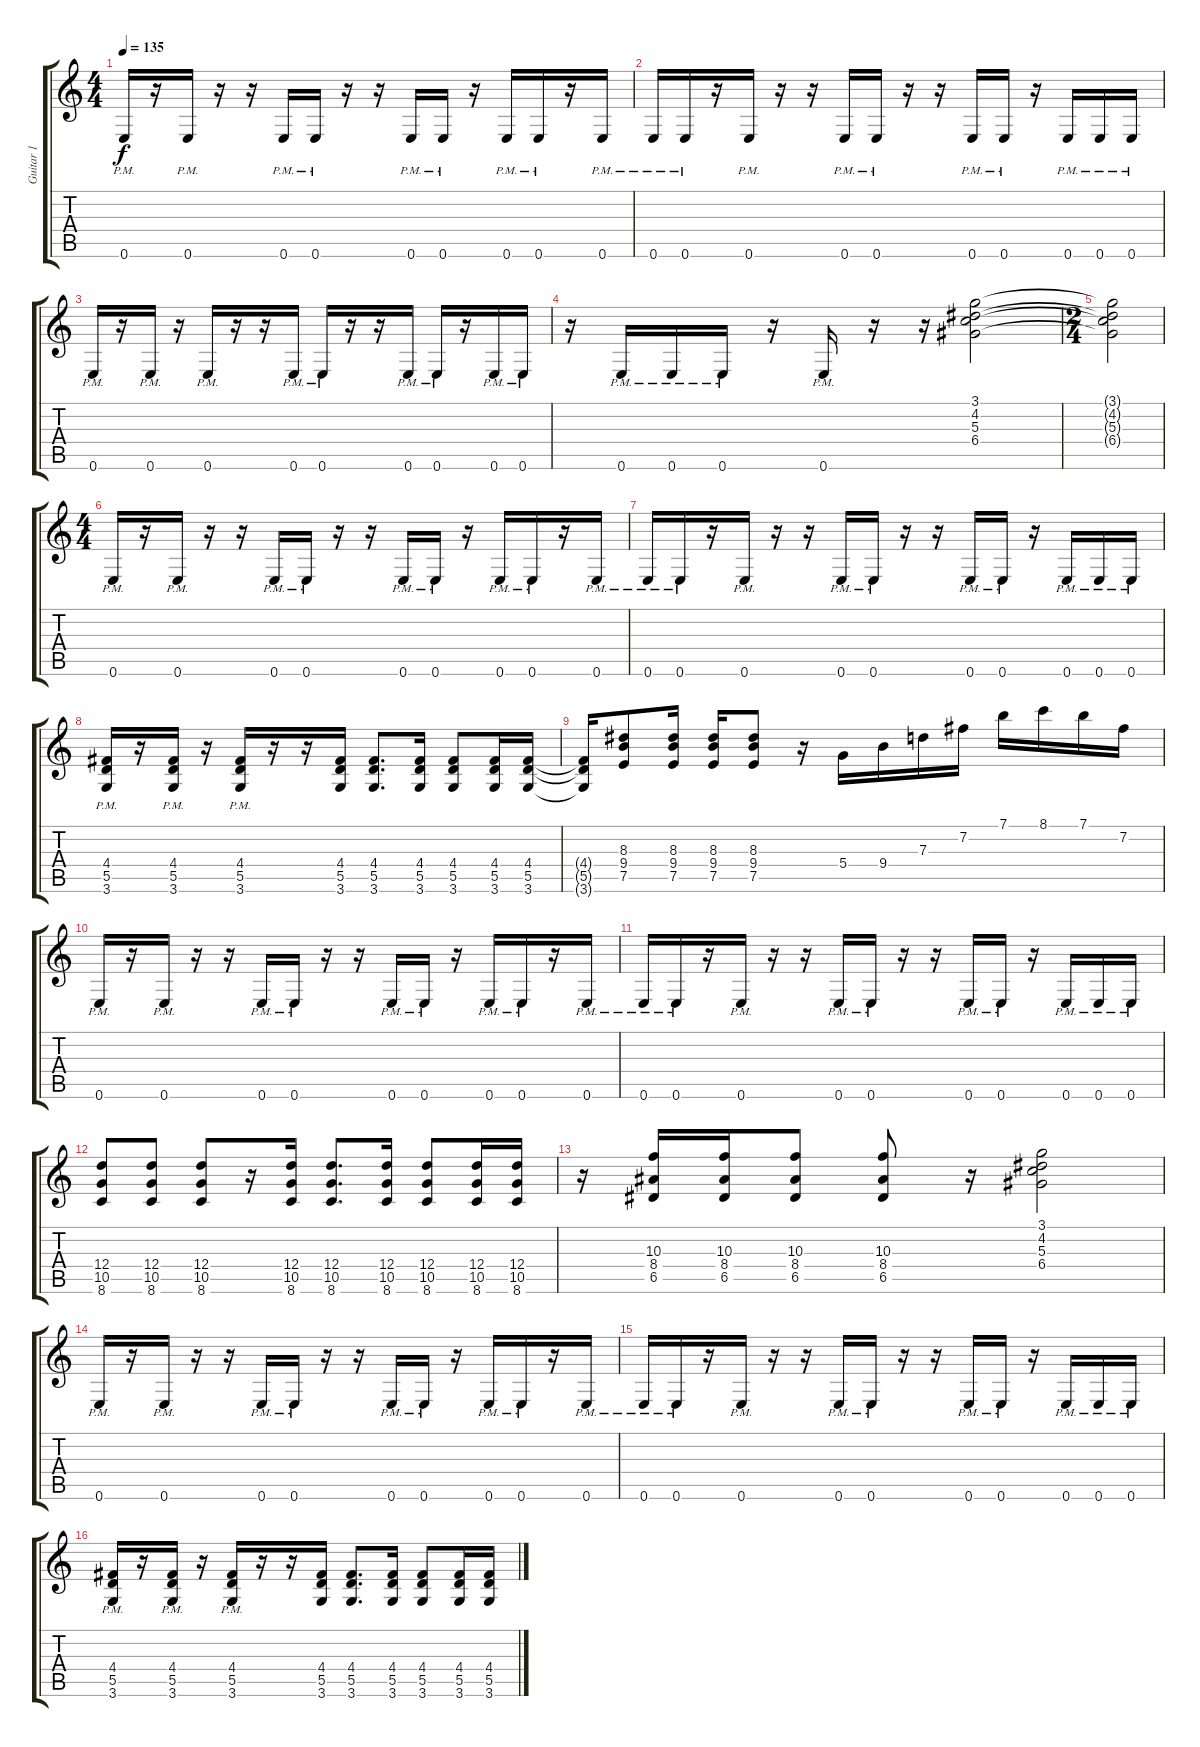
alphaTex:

\track ("Guitar 1" "Guitar 1") {instrument distortionguitar}
\staff {score tabs}
\tuning (E4 B3 G3 D3 A2 E2) {hide}
\ts (4 4)
\tempo 135
\clef g2
\ks c
0.6{pm}.16{dy f} r.16 0.6{pm}.16 r.16 r.16 0.6{pm}.16 0.6{pm}.16 r.16 r.16 0.6{pm}.16 0.6{pm}.16 r.16 0.6{pm}.16 0.6{pm}.16 r.16 0.6{pm}.16 |
0.6{pm}.16 0.6{pm}.16 r.16 0.6{pm}.16 r.16 r.16 0.6{pm}.16 0.6{pm}.16 r.16 r.16 0.6{pm}.16 0.6{pm}.16 r.16 0.6{pm}.16 0.6{pm}.16 0.6{pm}.16 |
0.6{pm}.16 r.16 0.6{pm}.16 r.16 0.6{pm}.16 r.16 r.16 0.6{pm}.16 0.6{pm}.16 r.16 r.16 0.6{pm}.16 0.6{pm}.16 r.16 0.6{pm}.16 0.6{pm}.16 |
r.16 0.6{pm}.16 0.6{pm}.16 0.6{pm}.16 r.16 0.6{pm}.16 r.16 r.16 (3.1 4.2 5.3 6.4).2 |
\ts (2 4)
(3.1{t} 4.2{t} 5.3{t} 6.4{t}).2 |
\ts (4 4)
0.6{pm}.16 r.16 0.6{pm}.16 r.16 r.16 0.6{pm}.16 0.6{pm}.16 r.16 r.16 0.6{pm}.16 0.6{pm}.16 r.16 0.6{pm}.16 0.6{pm}.16 r.16 0.6{pm}.16 |
0.6{pm}.16 0.6{pm}.16 r.16 0.6{pm}.16 r.16 r.16 0.6{pm}.16 0.6{pm}.16 r.16 r.16 0.6{pm}.16 0.6{pm}.16 r.16 0.6{pm}.16 0.6{pm}.16 0.6{pm}.16 |
(4.4{pm} 5.5{pm} 3.6{pm}).16 r.16 (4.4{pm} 5.5{pm} 3.6{pm}).16 r.16 (4.4{pm} 5.5{pm} 3.6{pm}).16 r.16 r.16 (4.4 5.5 3.6).16 (4.4 5.5 3.6).8{d} (4.4 5.5 3.6).16 (4.4 5.5 3.6).8 (4.4 5.5 3.6).16 (4.4 5.5 3.6).16 |
(4.4{t} 5.5{t} 3.6{t}).16 (8.3 9.4 7.5).8 (8.3 9.4 7.5).16 (8.3 9.4 7.5).16 (8.3 9.4 7.5).8 r.16 5.4.16 9.4.16 7.3.16 7.2.16 7.1.16 8.1.16 7.1.16 7.2.16 |
0.6{pm}.16 r.16 0.6{pm}.16 r.16 r.16 0.6{pm}.16 0.6{pm}.16 r.16 r.16 0.6{pm}.16 0.6{pm}.16 r.16 0.6{pm}.16 0.6{pm}.16 r.16 0.6{pm}.16 |
0.6{pm}.16 0.6{pm}.16 r.16 0.6{pm}.16 r.16 r.16 0.6{pm}.16 0.6{pm}.16 r.16 r.16 0.6{pm}.16 0.6{pm}.16 r.16 0.6{pm}.16 0.6{pm}.16 0.6{pm}.16 |
(12.4 10.5 8.6).8 (12.4 10.5 8.6).8 (12.4 10.5 8.6).8 r.16 (12.4 10.5 8.6).16 (12.4 10.5 8.6).8{d} (12.4 10.5 8.6).16 (12.4 10.5 8.6).8 (12.4 10.5 8.6).16 (12.4 10.5 8.6).16 |
r.16 (10.3 8.4 6.5).16 (10.3 8.4 6.5).16 (10.3 8.4 6.5).8 (10.3 8.4 6.5).8 r.16 (3.1 4.2 5.3 6.4).2 |
0.6{pm}.16 r.16 0.6{pm}.16 r.16 r.16 0.6{pm}.16 0.6{pm}.16 r.16 r.16 0.6{pm}.16 0.6{pm}.16 r.16 0.6{pm}.16 0.6{pm}.16 r.16 0.6{pm}.16 |
0.6{pm}.16 0.6{pm}.16 r.16 0.6{pm}.16 r.16 r.16 0.6{pm}.16 0.6{pm}.16 r.16 r.16 0.6{pm}.16 0.6{pm}.16 r.16 0.6{pm}.16 0.6{pm}.16 0.6{pm}.16 |
(4.4{pm} 5.5{pm} 3.6{pm}).16 r.16 (4.4{pm} 5.5{pm} 3.6{pm}).16 r.16 (4.4{pm} 5.5{pm} 3.6{pm}).16 r.16 r.16 (4.4 5.5 3.6).16 (4.4 5.5 3.6).8{d} (4.4 5.5 3.6).16 (4.4 5.5 3.6).8 (4.4 5.5 3.6).16 (4.4 5.5 3.6).16
